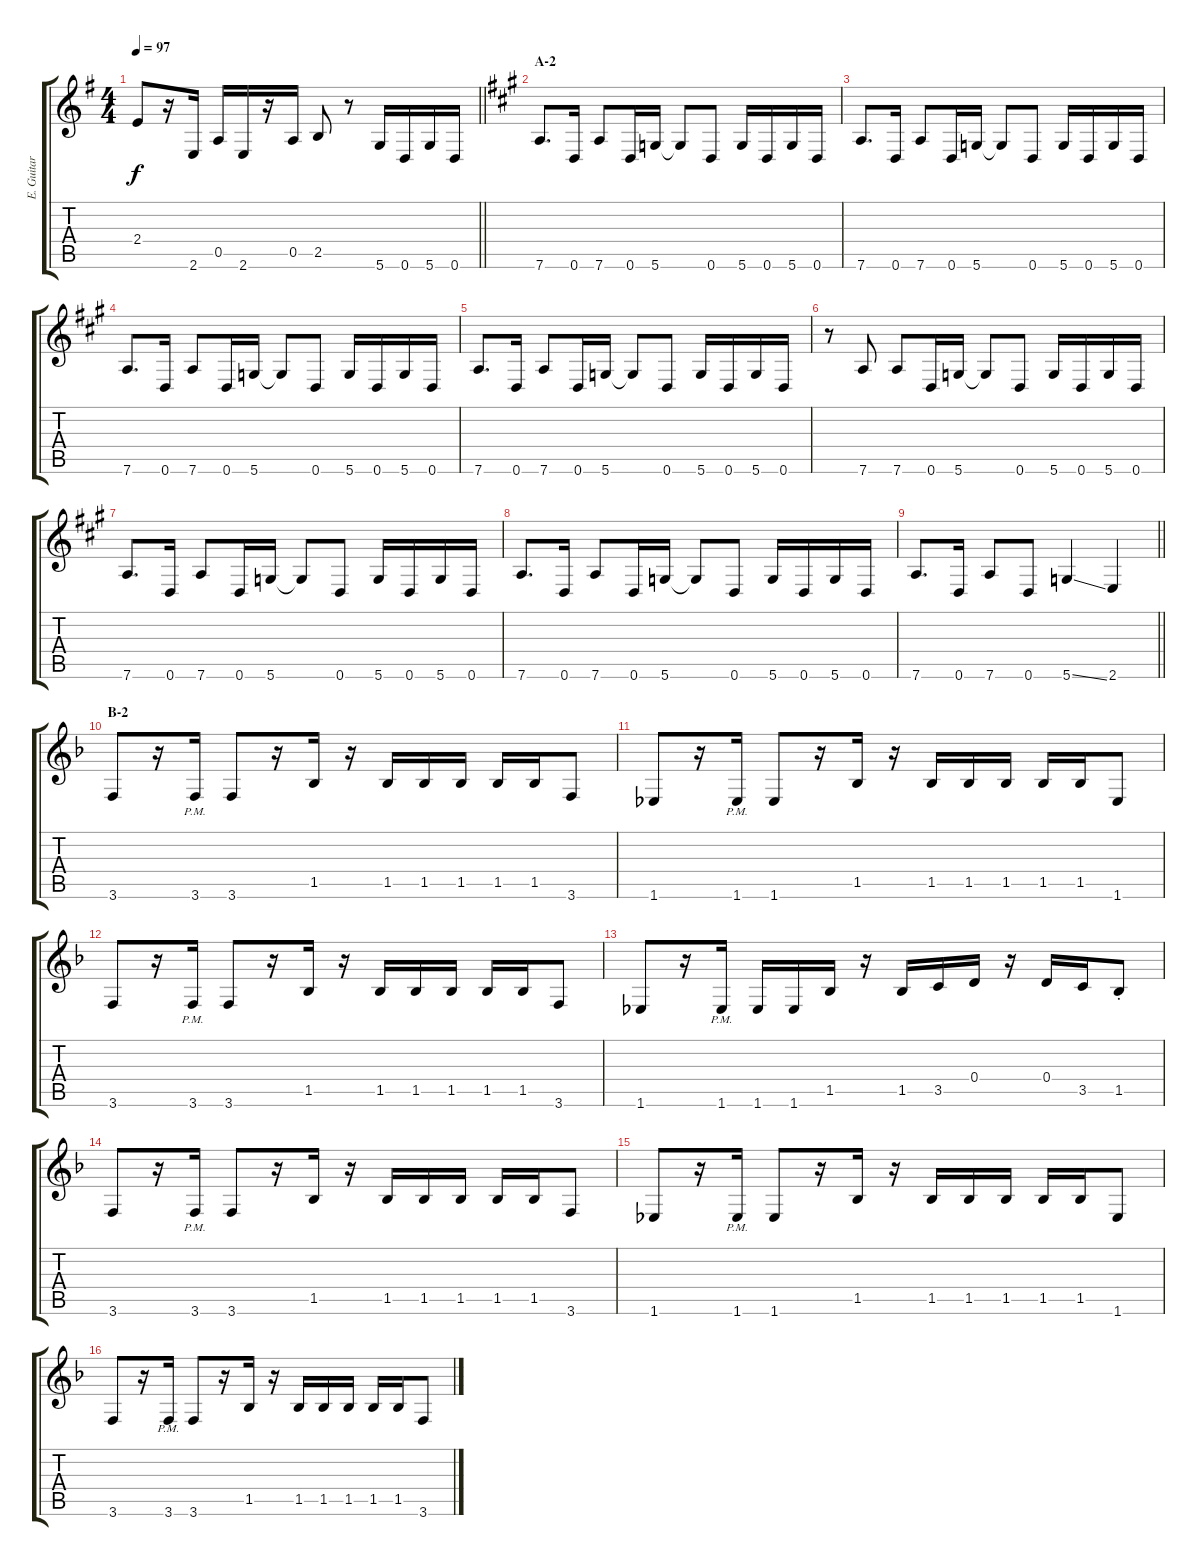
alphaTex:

\track ("E. Guitar II" "E. Guitar ") {instrument overdrivenguitar}
\staff {score tabs}
\tuning (E4 B3 G3 D3 A2 D2) {hide}
\ts (4 4)
\tempo 97
\clef g2
\barLineRight lightlight
\ks eminor
2.4.8{dy f} r.16 2.6.16 0.5.16 2.6.16 r.16 0.5.16 2.5.8 r.8 5.6.16 0.6.16 5.6.16 0.6.16 |
\section ("" "A-2")
\ks a
7.6.8{d} 0.6.16 7.6.8 0.6.16 5.6.16 5.6{t}.8 0.6.8 5.6.16 0.6.16 5.6.16 0.6.16 |
7.6.8{d} 0.6.16 7.6.8 0.6.16 5.6.16 5.6{t}.8 0.6.8 5.6.16 0.6.16 5.6.16 0.6.16 |
7.6.8{d} 0.6.16 7.6.8 0.6.16 5.6.16 5.6{t}.8 0.6.8 5.6.16 0.6.16 5.6.16 0.6.16 |
7.6.8{d} 0.6.16 7.6.8 0.6.16 5.6.16 5.6{t}.8 0.6.8 5.6.16 0.6.16 5.6.16 0.6.16 |
r.8 7.6.8 7.6.8 0.6.16 5.6.16 5.6{t}.8 0.6.8 5.6.16 0.6.16 5.6.16 0.6.16 |
7.6.8{d} 0.6.16 7.6.8 0.6.16 5.6.16 5.6{t}.8 0.6.8 5.6.16 0.6.16 5.6.16 0.6.16 |
7.6.8{d} 0.6.16 7.6.8 0.6.16 5.6.16 5.6{t}.8 0.6.8 5.6.16 0.6.16 5.6.16 0.6.16 |
\barLineRight lightlight
7.6.8{d} 0.6.16 7.6.8 0.6.8 5.6{ss}.4 2.6.4 |
\section ("" "B-2")
\ks f
3.6.8 r.16 3.6{pm}.16 3.6.8 r.16 1.5.16 r.16 1.5.16 1.5.16 1.5.16 1.5.16 1.5.16 3.6.8 |
1.6.8 r.16 1.6{pm}.16 1.6.8 r.16 1.5.16 r.16 1.5.16 1.5.16 1.5.16 1.5.16 1.5.16 1.6.8 |
3.6.8 r.16 3.6{pm}.16 3.6.8 r.16 1.5.16 r.16 1.5.16 1.5.16 1.5.16 1.5.16 1.5.16 3.6.8 |
1.6.8 r.16 1.6{pm}.16 1.6.16 1.6.16 1.5.16 r.16 1.5.16 3.5.16 0.4.16 r.16 0.4.16 3.5.16 1.5{st}.8 |
3.6.8 r.16 3.6{pm}.16 3.6.8 r.16 1.5.16 r.16 1.5.16 1.5.16 1.5.16 1.5.16 1.5.16 3.6.8 |
1.6.8 r.16 1.6{pm}.16 1.6.8 r.16 1.5.16 r.16 1.5.16 1.5.16 1.5.16 1.5.16 1.5.16 1.6.8 |
3.6.8 r.16 3.6{pm}.16 3.6.8 r.16 1.5.16 r.16 1.5.16 1.5.16 1.5.16 1.5.16 1.5.16 3.6.8
